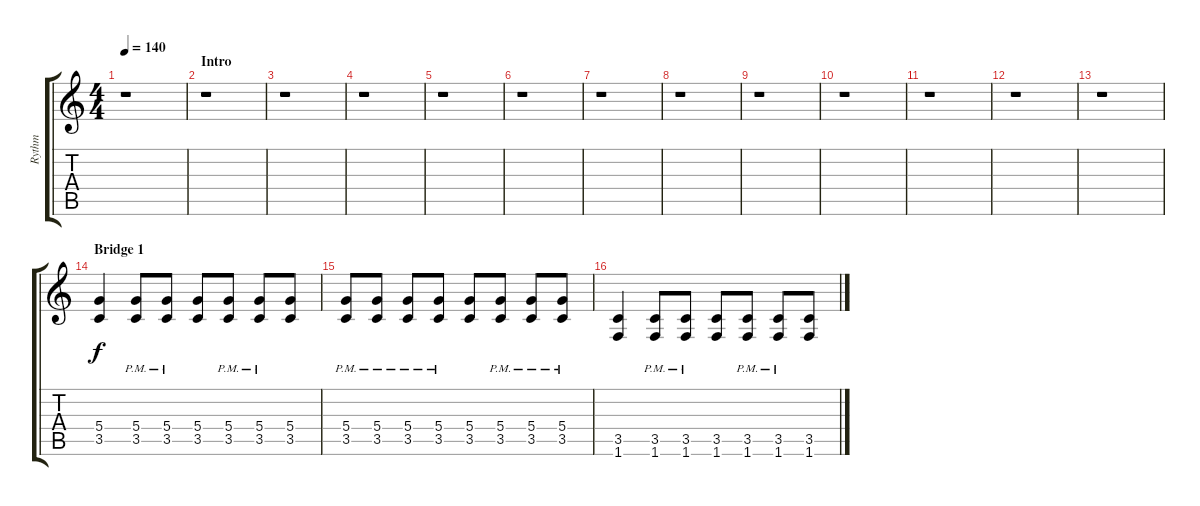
\track ("Rythm" "Rythm") {instrument overdrivenguitar}
\staff {score tabs}
\tuning (E4 B3 G3 D3 A2 E2) {hide}
\ts (4 4)
\tempo 140
\clef g2
\ks c
r.1{dy f instrument overdrivenguitar} |
\section ("" "Intro")
r.1 |
r.1 |
r.1 |
r.1 |
r.1 |
r.1 |
r.1 |
r.1 |
r.1 |
r.1 |
r.1 |
r.1 |
\section ("" "Bridge 1")
(5.4 3.5).4 (5.4{pm} 3.5{pm}).8 (5.4{pm} 3.5{pm}).8 (5.4 3.5).8 (5.4{pm} 3.5{pm}).8 (5.4{pm} 3.5{pm}).8 (5.4 3.5).8 |
(5.4{pm} 3.5{pm}).8 (5.4{pm} 3.5{pm}).8 (5.4{pm} 3.5{pm}).8 (5.4{pm} 3.5{pm}).8 (5.4 3.5).8 (5.4{pm} 3.5{pm}).8 (5.4{pm} 3.5{pm}).8 (5.4{pm} 3.5{pm}).8 |
(3.5 1.6).4 (3.5{pm} 1.6{pm}).8 (3.5{pm} 1.6{pm}).8 (3.5 1.6).8 (3.5{pm} 1.6{pm}).8 (3.5{pm} 1.6{pm}).8 (3.5 1.6).8
